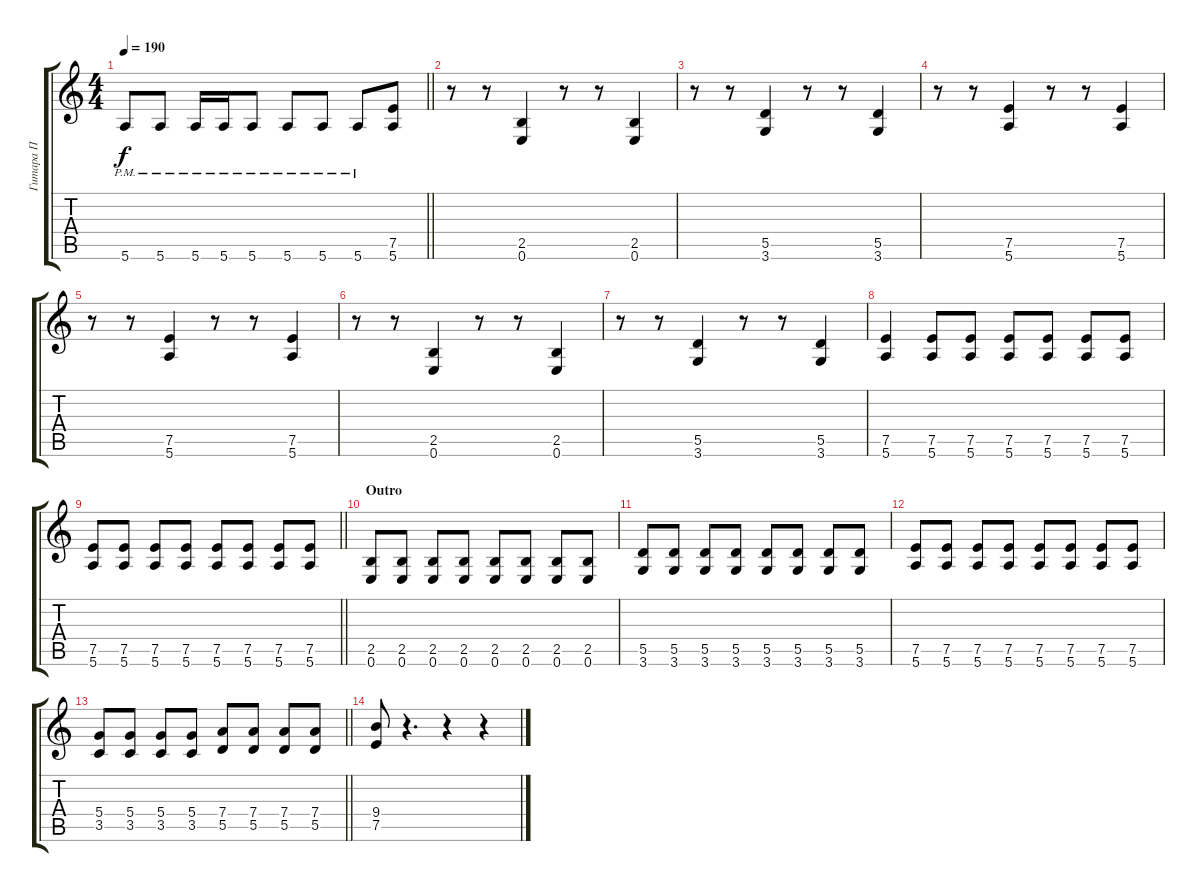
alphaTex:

\track ("Гитара П" "Гитара П") {instrument overdrivenguitar}
\staff {score tabs}
\tuning (E4 B3 G3 D3 A2 E2) {hide}
\ts (4 4)
\tempo 190
\clef g2
\barLineRight lightlight
\ks c
5.6{pm}.8{dy f} 5.6{pm}.8 5.6{pm}.16 5.6{pm}.16 5.6{pm}.8 5.6{pm}.8 5.6{pm}.8 5.6{pm}.8 (7.5 5.6).8 |
\section ("" " ")
r.8 r.8 (2.5 0.6).4 r.8 r.8 (2.5 0.6).4 |
r.8 r.8 (5.5 3.6).4 r.8 r.8 (5.5 3.6).4 |
r.8 r.8 (7.5 5.6).4 r.8 r.8 (7.5 5.6).4 |
r.8 r.8 (7.5 5.6).4 r.8 r.8 (7.5 5.6).4 |
r.8 r.8 (2.5 0.6).4 r.8 r.8 (2.5 0.6).4 |
r.8 r.8 (5.5 3.6).4 r.8 r.8 (5.5 3.6).4 |
(7.5 5.6).4 (7.5 5.6).8 (7.5 5.6).8 (7.5 5.6).8 (7.5 5.6).8 (7.5 5.6).8 (7.5 5.6).8 |
\barLineRight lightlight
(7.5 5.6).8 (7.5 5.6).8 (7.5 5.6).8 (7.5 5.6).8 (7.5 5.6).8 (7.5 5.6).8 (7.5 5.6).8 (7.5 5.6).8 |
\section ("" "Outro")
(2.5 0.6).8 (2.5 0.6).8 (2.5 0.6).8 (2.5 0.6).8 (2.5 0.6).8 (2.5 0.6).8 (2.5 0.6).8 (2.5 0.6).8 |
(5.5 3.6).8 (5.5 3.6).8 (5.5 3.6).8 (5.5 3.6).8 (5.5 3.6).8 (5.5 3.6).8 (5.5 3.6).8 (5.5 3.6).8 |
(7.5 5.6).8 (7.5 5.6).8 (7.5 5.6).8 (7.5 5.6).8 (7.5 5.6).8 (7.5 5.6).8 (7.5 5.6).8 (7.5 5.6).8 |
\barLineRight lightlight
(5.4 3.5).8 (5.4 3.5).8 (5.4 3.5).8 (5.4 3.5).8 (7.4 5.5).8 (7.4 5.5).8 (7.4 5.5).8 (7.4 5.5).8 |
(9.4 7.5).8 r.4{d} r.4 r.4
